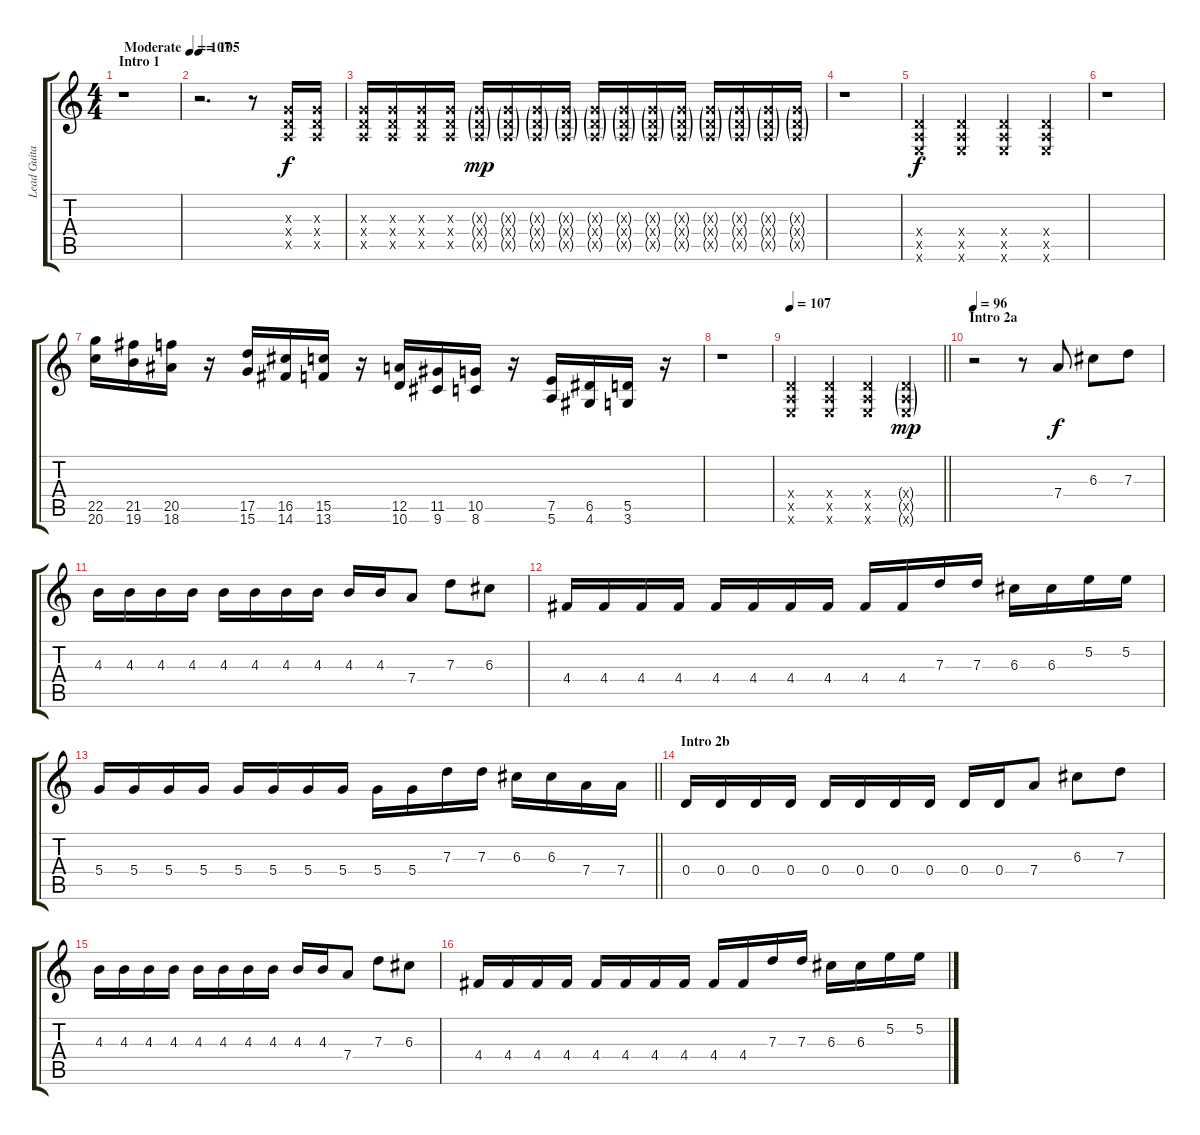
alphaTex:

\track ("Lead Guitar" "Lead Guita") {instrument overdrivenguitar}
\staff {score tabs}
\tuning (E4 B3 G3 D3 A2 E2) {hide}
\ts (4 4)
\section ("" "Intro 1")
\tempo (107 "Moderate")
\clef g2
\ks c
r.1{dy f instrument overdrivenguitar} |
\tempo 105
r.2{d} r.8 (0.3{x} 0.4{x} 0.5{x}).16 (0.3{x} 0.4{x} 0.5{x}).16 |
(0.3{x} 0.4{x} 0.5{x}).16 (0.3{x} 0.4{x} 0.5{x}).16 (0.3{x} 0.4{x} 0.5{x}).16 (0.3{x} 0.4{x} 0.5{x}).16 (0.3{g x} 0.4{g x} 0.5{g x}).16{dy mp} (0.3{g x} 0.4{g x} 0.5{g x}).16 (0.3{g x} 0.4{g x} 0.5{g x}).16 (0.3{g x} 0.4{g x} 0.5{g x}).16 (0.3{g x} 0.4{g x} 0.5{g x}).16{volume 8} (0.3{g x} 0.4{g x} 0.5{g x}).16 (0.3{g x} 0.4{g x} 0.5{g x}).16 (0.3{g x} 0.4{g x} 0.5{g x}).16 (0.3{g x} 0.4{g x} 0.5{g x}).16{volume 5} (0.3{g x} 0.4{g x} 0.5{g x}).16 (0.3{g x} 0.4{g x} 0.5{g x}).16 (0.3{g x} 0.4{g x} 0.5{g x}).16 |
r.1{volume 13} |
(0.4{x} 0.5{x} 0.6{x}).4{dy f} (0.4{x} 0.5{x} 0.6{x}).4 (0.4{x} 0.5{x} 0.6{x}).4 (0.4{x} 0.5{x} 0.6{x}).4 |
r.1 |
(22.5 20.6).16{instrument guitarfretnoise} (21.5 19.6).16 (20.5 18.6).16 r.16 (17.5 15.6).16 (16.5 14.6).16 (15.5 13.6).16 r.16 (12.5 10.6).16 (11.5 9.6).16 (10.5 8.6).16 r.16 (7.5 5.6).16 (6.5 4.6).16 (5.5 3.6).16 r.16 |
r.1 |
\tempo 107
\barLineRight lightlight
(0.4{x} 0.5{x} 0.6{x}).4{instrument overdrivenguitar} (0.4{x} 0.5{x} 0.6{x}).4 (0.4{x} 0.5{x} 0.6{x}).4 (0.4{g x} 0.5{g x} 0.6{g x}).4{dy mp} |
\section ("" "Intro 2a")
\tempo 96
r.2{volume 14} r.8 7.4.8{dy f} 6.3.8 7.3.8 |
4.3.16 4.3.16 4.3.16 4.3.16 4.3.16 4.3.16 4.3.16 4.3.16 4.3.16 4.3.16 7.4.8 7.3.8 6.3.8 |
4.4.16 4.4.16 4.4.16 4.4.16 4.4.16 4.4.16 4.4.16 4.4.16 4.4.16 4.4.16 7.3.16 7.3.16 6.3.16 6.3.16 5.2.16 5.2.16 |
\barLineRight lightlight
5.4.16 5.4.16 5.4.16 5.4.16 5.4.16 5.4.16 5.4.16 5.4.16 5.4.16 5.4.16 7.3.16 7.3.16 6.3.16 6.3.16 7.4.16 7.4.16 |
\section ("" "Intro 2b")
0.4.16 0.4.16 0.4.16 0.4.16 0.4.16 0.4.16 0.4.16 0.4.16 0.4.16 0.4.16 7.4.8 6.3.8 7.3.8 |
4.3.16 4.3.16 4.3.16 4.3.16 4.3.16 4.3.16 4.3.16 4.3.16 4.3.16 4.3.16 7.4.8 7.3.8 6.3.8 |
4.4.16 4.4.16 4.4.16 4.4.16 4.4.16 4.4.16 4.4.16 4.4.16 4.4.16 4.4.16 7.3.16 7.3.16 6.3.16 6.3.16 5.2.16 5.2.16
